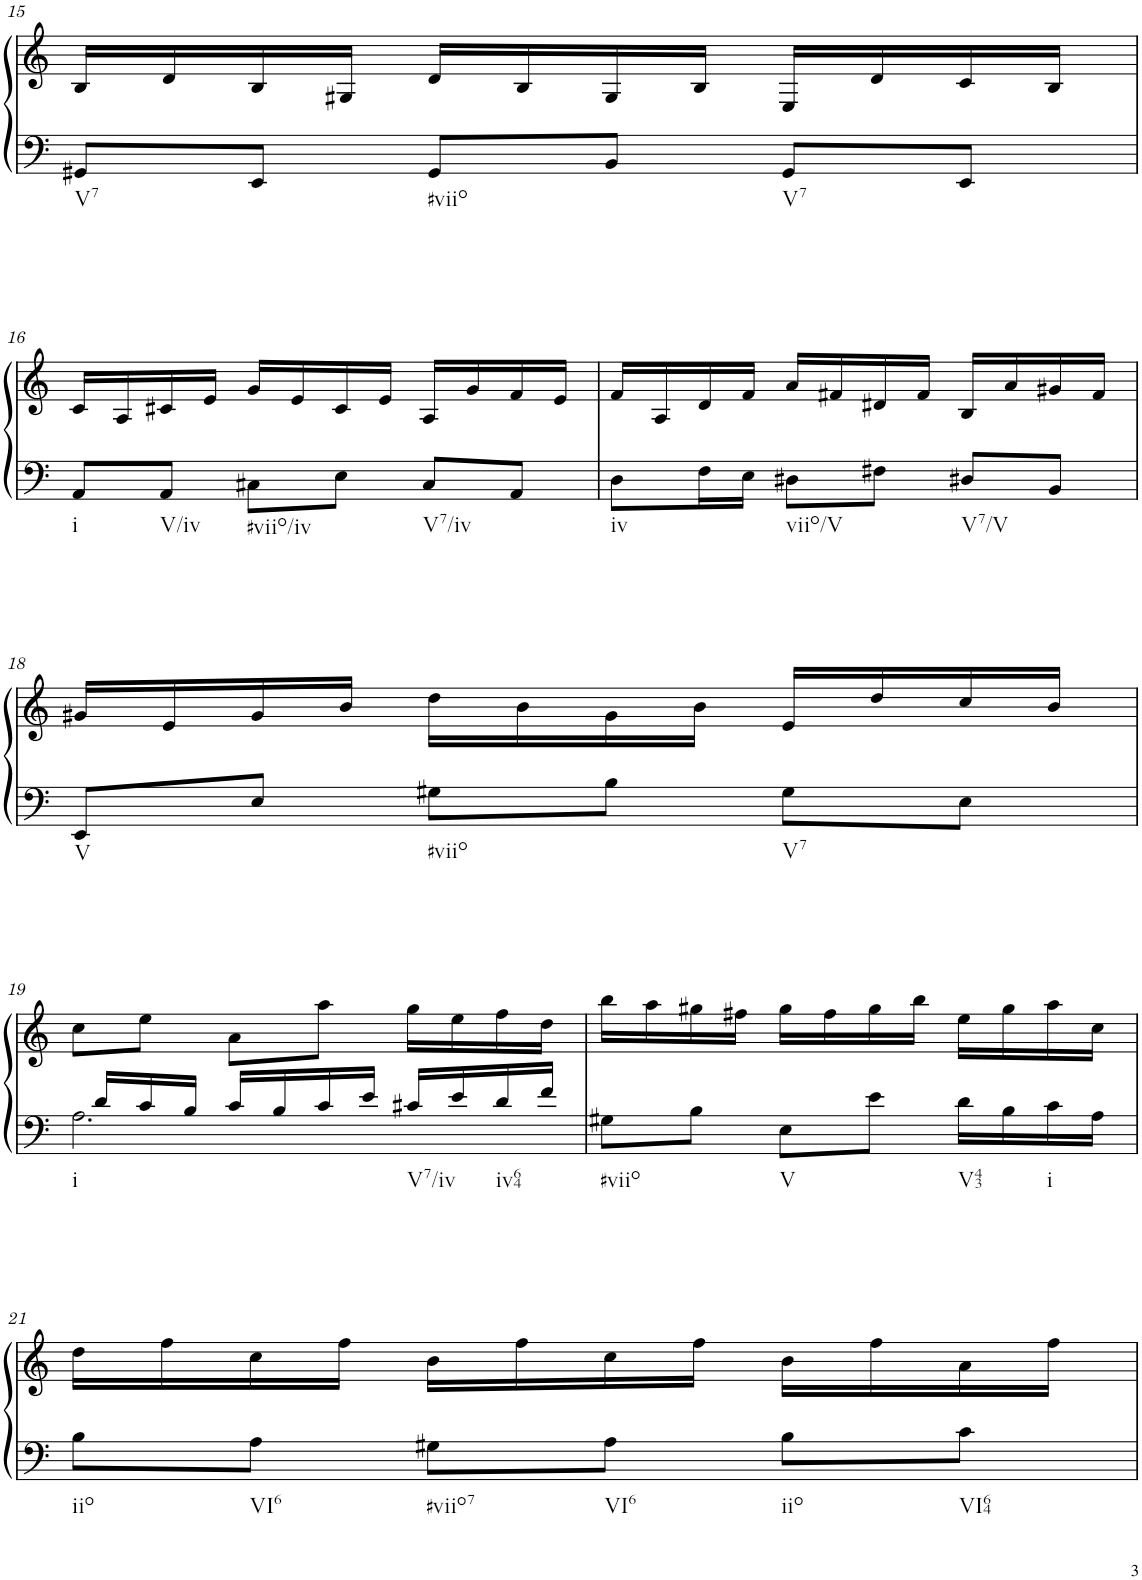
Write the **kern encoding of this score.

**kern	**kern
*part1	*part1
*staff2	*staff1
*I"Klavier linke Hand	*
!!LO:PB:g=z
*clefF4	*clefG2
*k[]	*k[]
*M3/4	*M3/4
=15	=15
!LO:TX:b:t=V7	!
8GG#X/L	16B/LL
.	16d/
8EE/J	16B/
.	16G#X/JJ
!LO:TX:b:t=#viio	!
8GG#/L	16d/LL
.	16B/
8BB/J	16G#/
.	16B/JJ
!LO:TX:b:t=V7	!
8GG#/L	16E/LL
.	16d/
8EE/J	16c/
.	16B/JJ
!!LO:LB:g=z
=16	=16
!LO:TX:b:t=i	!
8AA/L	16c/LL
.	16A/
!LO:TX:b:t=V/iv	!
8AA/J	16c#X/
.	16e/JJ
!LO:TX:b:t=#viio/iv	!
8C#X\L	16g/LL
.	16e/
8E\J	16c#/
.	16e/JJ
!LO:TX:b:t=V7/iv	!
8C#/L	16A/LL
.	16g/
8AA/J	16f/
.	16e/JJ
=17	=17
!LO:TX:b:t=iv	!
8D\L	16f/LL
.	16A/
16F\L	16d/
16E\JJ	16f/JJ
!LO:TX:b:t=viio/V	!
8D#X\L	16a/LL
.	16f#X/
8F#X\J	16d#X/
.	16f#/JJ
!LO:TX:b:t=V7/V	!
8D#X/L	16B/LL
.	16a/
8BB/J	16g#X/
.	16f#/JJ
!!LO:LB:g=z
=18	=18
!LO:TX:b:t=V	!
8EE/L	16g#X/LL
.	16e/
8E/J	16g#/
.	16b/JJ
!LO:TX:b:t=#viio	!
8G#X\L	16dd\LL
.	16b\
8B\J	16g#\
.	16b\JJ
!LO:TX:b:t=V7	!
8G#\L	16e/LL
.	16dd/
8E\J	16cc/
.	16b/JJ
!!LO:LB:g=z
=19	=19
*^	*
!LO:TX:b:t=i	!	!
16ryy	2.A\	8cc\L
16d/LL	.	.
16c/	.	8ee\J
16B/JJ	.	.
16c/LL	.	8a\L
16B/	.	.
16c/	.	8aa\J
16e/JJ	.	.
!LO:TX:b:t=V7/iv	!	!
16c#X/LL	.	16gg\LL
16e/	.	16ee\
!LO:TX:b:t=iv64	!	!
16d/	.	16ff\
16f/JJ	.	16dd\JJ
=20	=20	=20
!LO:TX:b:t=#viio	!	!
!LO:TX:b:t=V	!	!
!LO:TX:b:t=V43	!	!
!LO:TX:b:t=i	!	!
2.ryy	8G#X\L	16bb\LL
.	.	16aa\
.	8B\J	16gg#X\
.	.	16ff#X\JJ
.	8E\L	16gg#\LL
.	.	16ff#\
.	8e\J	16gg#\
.	.	16bb\JJ
.	16d\LL	16ee\LL
.	16B\	16gg#\
.	16c\	16aa\
.	16A\JJ	16cc\JJ
!!LO:LB:g=z
=21	=21	=21
!LO:TX:b:t=iio	!	!
!LO:TX:b:t=VI6	!	!
!LO:TX:b:t=#viio7	!	!
!LO:TX:b:t=VI6	!	!
!LO:TX:b:t=iio	!	!
!LO:TX:b:t=VI64	!	!
2.ryy	8B\L	16dd\LL
.	.	16ff\
.	8A\J	16cc\
.	.	16ff\JJ
.	8G#X\L	16b\LL
.	.	16ff\
.	8A\J	16cc\
.	.	16ff\JJ
.	8B\L	16b\LL
.	.	16ff\
.	8c\J	16a\
.	.	16ff\JJ
*v	*v	*
=	=
*-	*-
